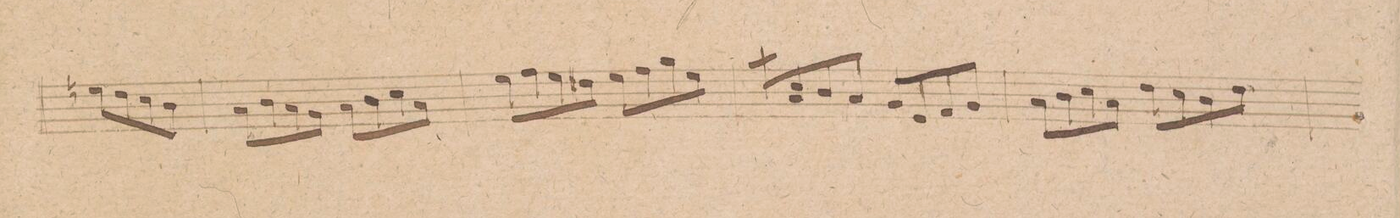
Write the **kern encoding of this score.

**kern	**dynam
*I"Baſso.	*
*clefF4	*
*k[]	*
*met(c|)	*
*M2/2	*
8Gn\L	.
8F\	.
8E\	.
8D\J	.
=7	=7
8C\L	.
8D\	.
8C\	.
8BB\J	.
8C\L	.
8D\	.
8E\	.
8C\J	.
=8	=8
8G\L	.
8A\	.
8G\	.
8F#X\J	.
8G\L	.
8A\	.
8B\	.
8G\J	.
=9	=9
8c\L	.
8E 8C/	.
8D/	.
8C/J	.
8BB/L	.
8GG/	.
8AA/	.
8BB/J	.
=10	=10
8C\L	.
8D\	.
8E\	.
8C\J	.
8F\L	.
8E\	.
8D\	.
8F\J	.
=11	=11
*-	*-
